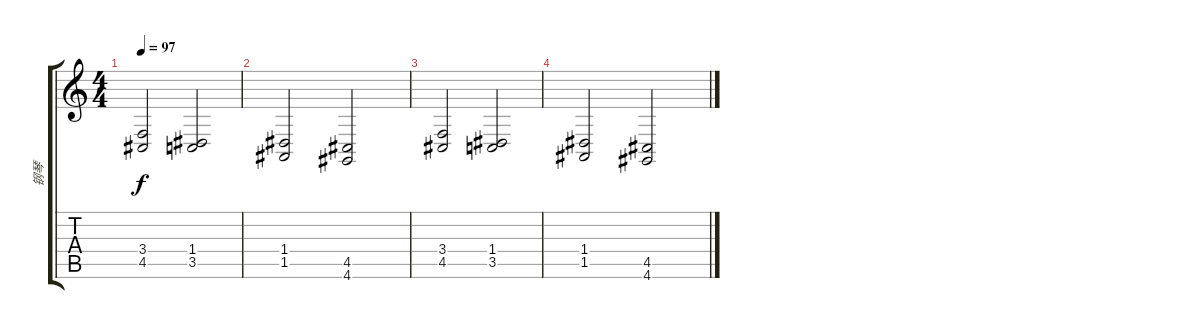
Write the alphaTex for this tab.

\track ("钢琴" "钢琴") {instrument acousticgrandpiano}
\staff {score tabs}
\tuning (E4 A3 G3 D3 A2 E2) {hide}
\ts (4 4)
\tempo 97
\clef g2
\ks c
(3.4 4.5).2{dy f} (1.4 3.5).2 |
(1.4 1.5).2 (4.5 4.6).2 |
(3.4 4.5).2 (1.4 3.5).2 |
(1.4 1.5).2 (4.5 4.6).2
